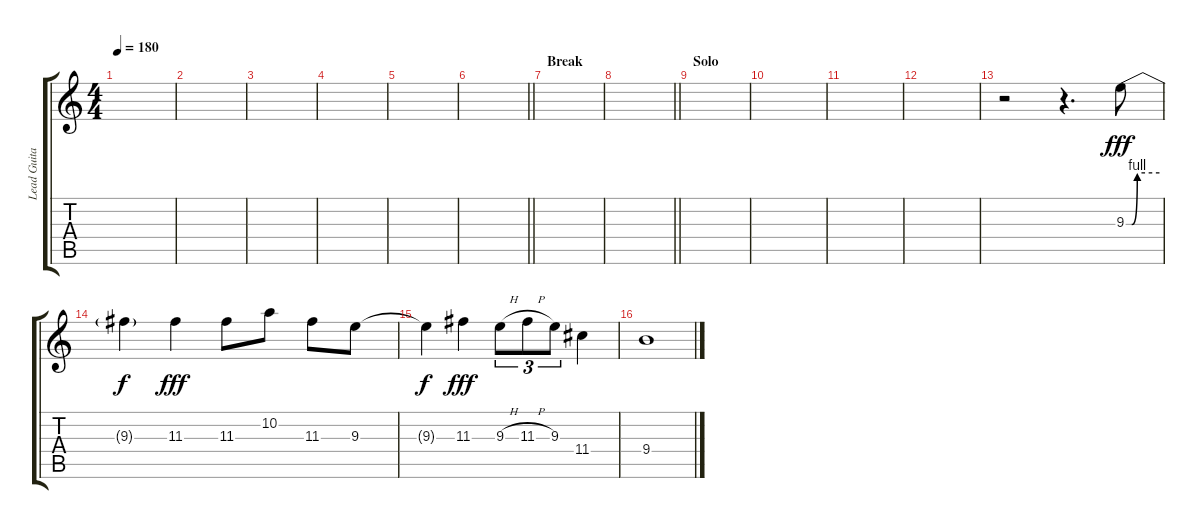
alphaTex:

\track ("Lead Guitar 2" "Lead Guita") {instrument overdrivenguitar}
\staff {score tabs}
\tuning (E4 B3 G3 D3 A2 D2) {hide}
\ts (4 4)
\tempo 180
\clef g2
\ks c
|
|
|
|
|
\barLineRight lightlight
|
\section ("" "Break")
|
\barLineRight lightlight
|
\section ("" "Solo")
|
|
|
|
r.2 r.4{d} 9.3{be (custom 0 0 10 0 20 4 60 4)}.8{dy fff} |
9.3{t}.4{dy f} 11.3.4{dy fff} 11.3.8 10.2.8 11.3.8 9.3.8 |
9.3{t}.4{dy f} 11.3.4{dy fff} 9.3{h}.8{tu (3 2)} 11.3{h}.8{tu (3 2)} 9.3.8{tu (3 2)} 11.4.4 |
9.4.1
